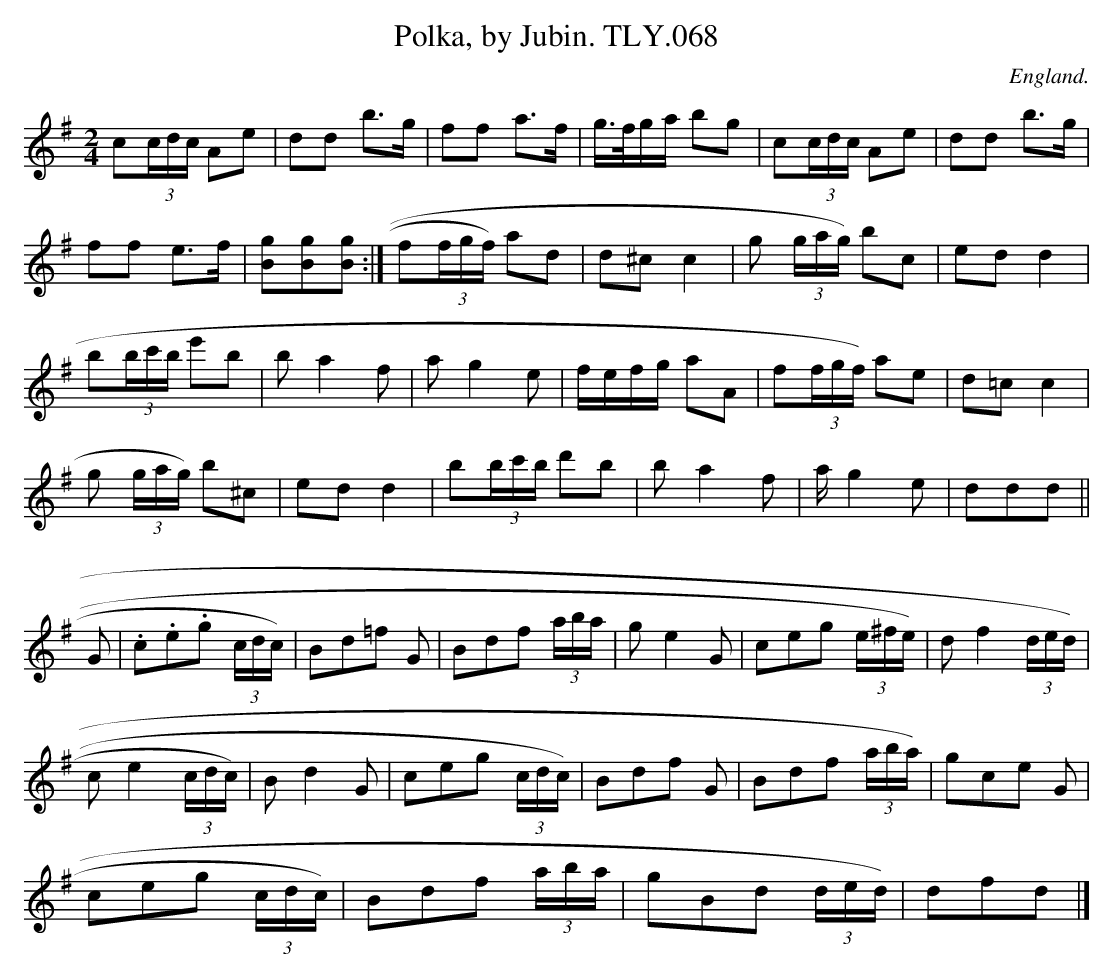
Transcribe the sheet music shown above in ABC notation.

X:1
T:Polka, by Jubin. TLY.068
M:2/4
L:1/16
O:England.
K:G
c2(3cdc A2e2|d2d2 b3g|f2f2 a3f|g>fga b2g2|c2(3cdc A2e2|d2d2 b3g|!
f2f2 e3f|[g2B2][g2B2][g2B2]:|
f2(3fgf) a2d2|d2^c2 c4|g2 (3gag) b2c2|e2d2 d4|!
b2(3bc'b e'2b2|b2 a4 f2|a2 g4 e2|fefg a2A2|
f2(3fgf) a2e2|d2=c2 c4|!
g2 (3gag) b2^c2|e2d2 d4|b2(3bc'b d'2b2|b2 a4 f2|a
2 g4 e2|d2d2d2||!
G2|.c2.e2.g2 (3cdc)|B2d2=f2 G2|B2d2f2 (3aba|g2 e4 G2|c2e2g2 (3e^fe)|d2 =
f4 (3ded)|!
c2e4 (3cdc)|B2 d4 G2|
c2e2g2 (3cdc)|B2d2f2 G2|B2d2f2 (3aba)| g2c2e2 G2|!
c2e2g2 (3cdc)|B2d2f2 (3aba|g2B2d2 (3ded)| d2f2d2|]
